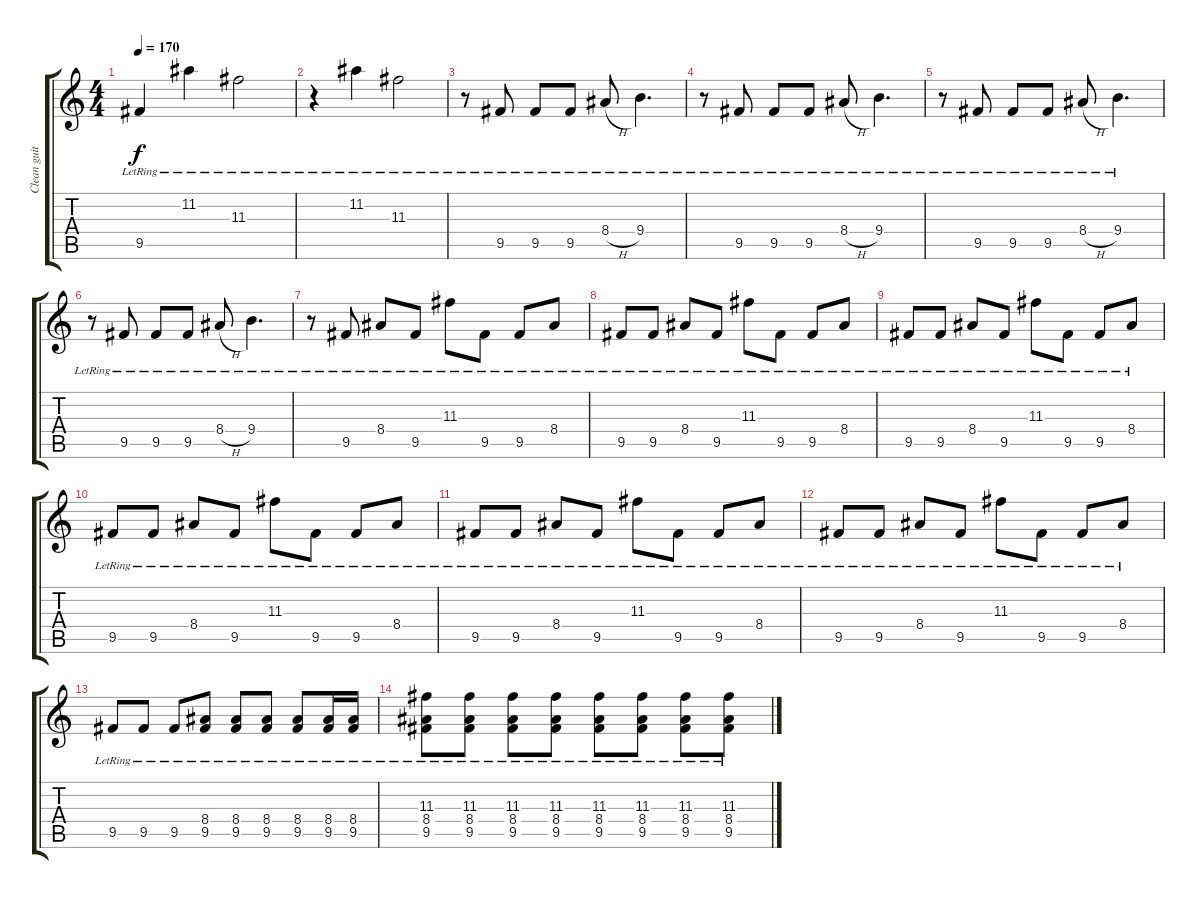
\track ("Clean guitar (TOM)" "Clean guit") {instrument electricguitarjazz}
\staff {score tabs}
\tuning (E4 B3 G3 D3 A2 E2) {hide}
\ts (4 4)
\tempo 170
\clef g2
\ks c
9.5{lr}.4{dy f} 11.2{lr}.4 11.3{lr}.2 |
r.4 11.2{lr}.4 11.3{lr}.2 |
r.8 9.5{lr}.8 9.5{lr}.8 9.5{lr}.8 8.4{h lr}.8 9.4{lr}.4{d} |
r.8 9.5{lr}.8 9.5{lr}.8 9.5{lr}.8 8.4{h lr}.8 9.4{lr}.4{d} |
r.8 9.5{lr}.8 9.5{lr}.8 9.5{lr}.8 8.4{h lr}.8 9.4{lr}.4{d} |
r.8 9.5{lr}.8 9.5{lr}.8 9.5{lr}.8 8.4{h lr}.8 9.4{lr}.4{d} |
r.8 9.5{lr}.8 8.4{lr}.8 9.5{lr}.8 11.3{lr}.8 9.5{lr}.8 9.5{lr}.8 8.4{lr}.8 |
9.5{lr}.8 9.5{lr}.8 8.4{lr}.8 9.5{lr}.8 11.3{lr}.8 9.5{lr}.8 9.5{lr}.8 8.4{lr}.8 |
9.5{lr}.8 9.5{lr}.8 8.4{lr}.8 9.5{lr}.8 11.3{lr}.8 9.5{lr}.8 9.5{lr}.8 8.4{lr}.8 |
9.5{lr}.8 9.5{lr}.8 8.4{lr}.8 9.5{lr}.8 11.3{lr}.8 9.5{lr}.8 9.5{lr}.8 8.4{lr}.8 |
9.5{lr}.8 9.5{lr}.8 8.4{lr}.8 9.5{lr}.8 11.3{lr}.8 9.5{lr}.8 9.5{lr}.8 8.4{lr}.8 |
9.5{lr}.8 9.5{lr}.8 8.4{lr}.8 9.5{lr}.8 11.3{lr}.8 9.5{lr}.8 9.5{lr}.8 8.4{lr}.8 |
9.5{lr}.8 9.5{lr}.8 9.5{lr}.8 (8.4{lr} 9.5{lr}).8 (8.4{lr} 9.5{lr}).8 (8.4{lr} 9.5{lr}).8 (8.4{lr} 9.5{lr}).8 (8.4{lr} 9.5{lr}).16 (8.4{lr} 9.5{lr}).16 |
(11.3{lr} 8.4{lr} 9.5{lr}).8 (11.3{lr} 8.4{lr} 9.5{lr}).8 (11.3{lr} 8.4{lr} 9.5{lr}).8 (11.3{lr} 8.4{lr} 9.5{lr}).8 (11.3{lr} 8.4{lr} 9.5{lr}).8 (11.3{lr} 8.4{lr} 9.5{lr}).8 (11.3{lr} 8.4{lr} 9.5{lr}).8 (11.3{lr} 8.4{lr} 9.5{lr}).8
